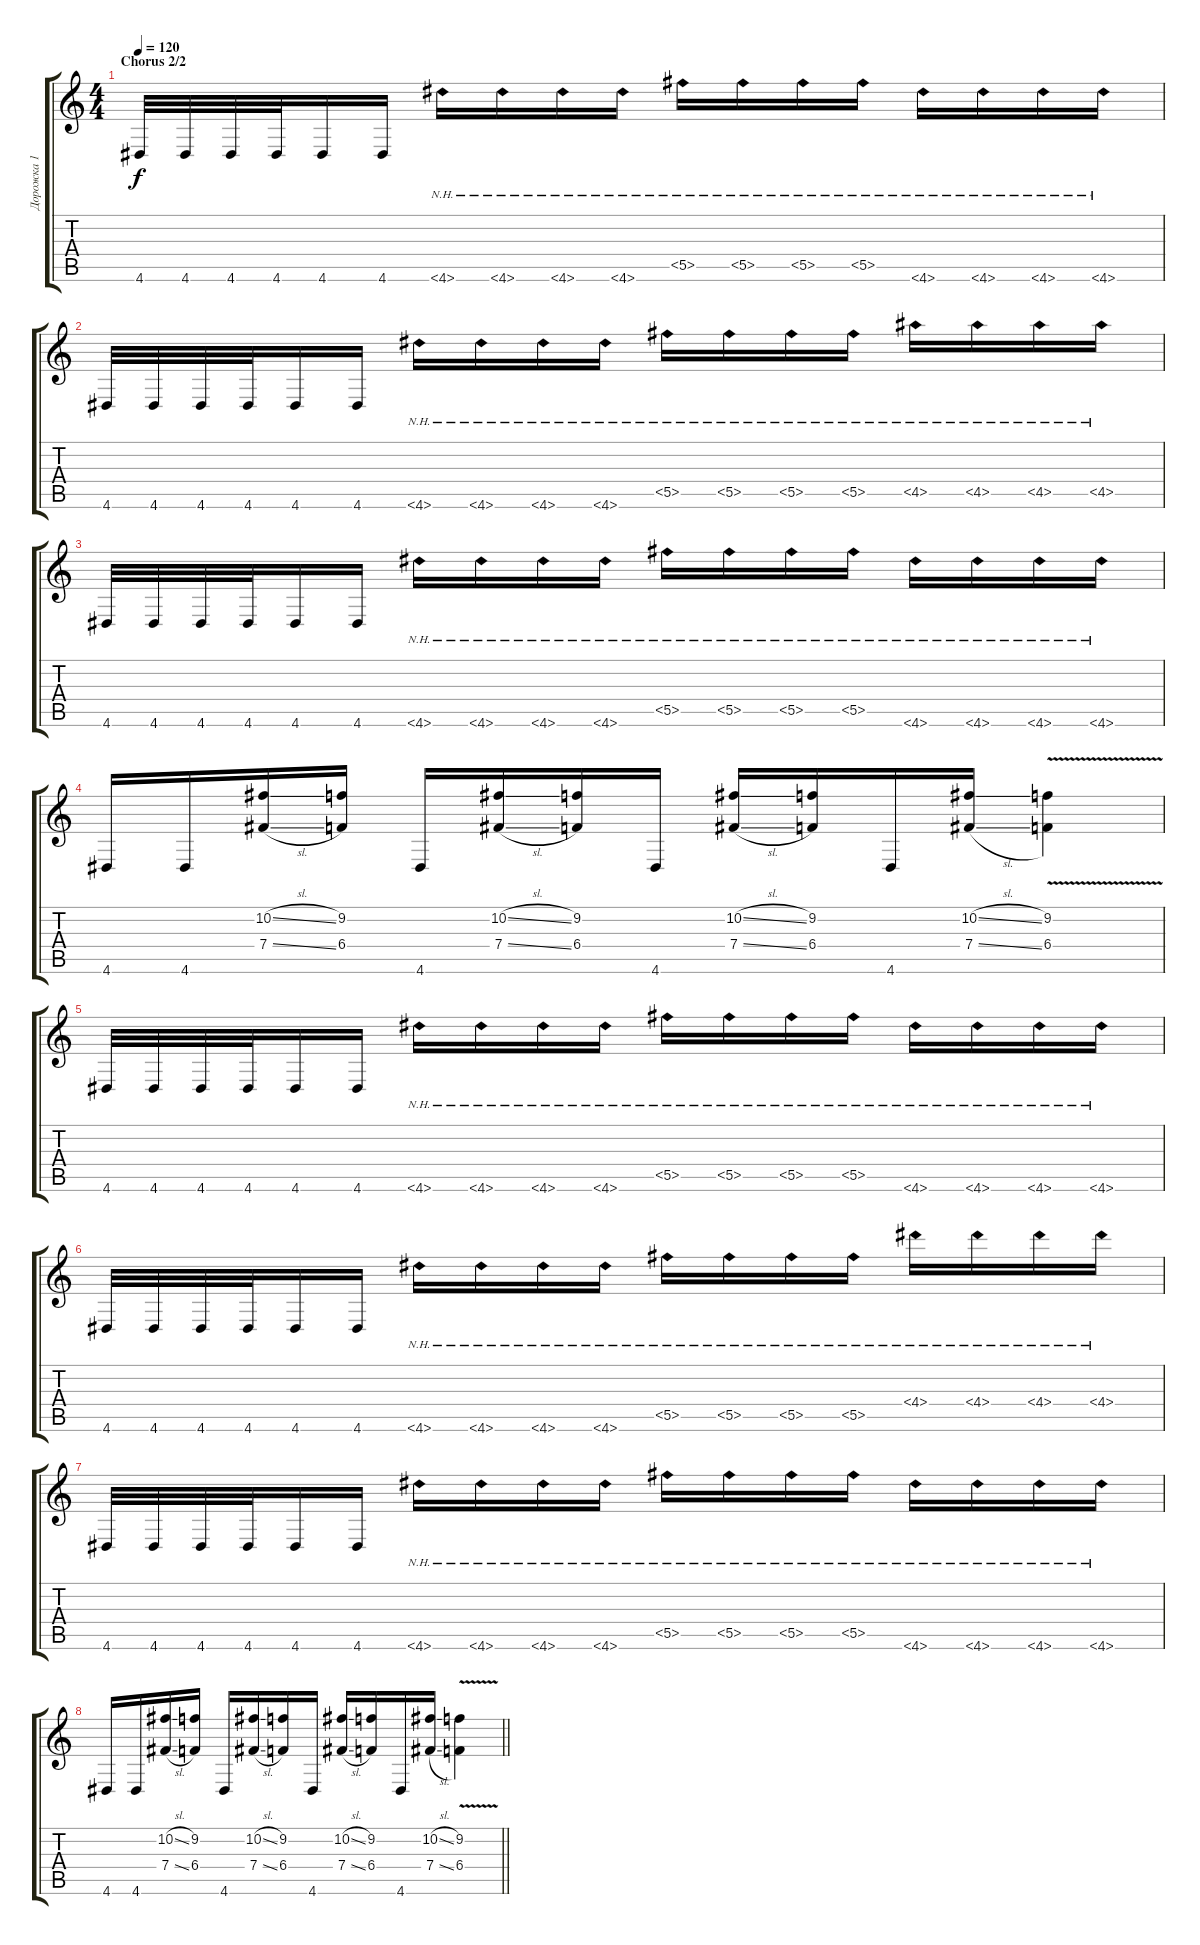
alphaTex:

\track ("Дорожка 1" "Дорожка 1") {instrument distortionguitar}
\staff {score tabs}
\tuning (Db4 Ab3 E3 B2 Gb2 B1) {hide}
\ts (4 4)
\section ("" "Chorus 2/2")
\tempo 120
\clef g2
\ks c
4.6.32{dy f} 4.6.32 4.6.32 4.6.32 4.6.16 4.6.16 4.6{nh}.16 4.6{nh}.16 4.6{nh}.16 4.6{nh}.16 5.5{nh}.16 5.5{nh}.16 5.5{nh}.16 5.5{nh}.16 4.6{nh}.16 4.6{nh}.16 4.6{nh}.16 4.6{nh}.16 |
4.6.32 4.6.32 4.6.32 4.6.32 4.6.16 4.6.16 4.6{nh}.16 4.6{nh}.16 4.6{nh}.16 4.6{nh}.16 5.5{nh}.16 5.5{nh}.16 5.5{nh}.16 5.5{nh}.16 4.5{nh}.16 4.5{nh}.16 4.5{nh}.16 4.5{nh}.16 |
4.6.32 4.6.32 4.6.32 4.6.32 4.6.16 4.6.16 4.6{nh}.16 4.6{nh}.16 4.6{nh}.16 4.6{nh}.16 5.5{nh}.16 5.5{nh}.16 5.5{nh}.16 5.5{nh}.16 4.6{nh}.16 4.6{nh}.16 4.6{nh}.16 4.6{nh}.16 |
4.6.16 4.6.16 (10.2{sl} 7.4{sl}).16 (9.2 6.4).16 4.6.16 (10.2{sl} 7.4{sl}).16 (9.2 6.4).16 4.6.16 (10.2{sl} 7.4{sl}).16 (9.2 6.4).16 4.6.16 (10.2{sl} 7.4{sl}).16 (9.2 6.4{v}).4 |
4.6.32 4.6.32 4.6.32 4.6.32 4.6.16 4.6.16 4.6{nh}.16 4.6{nh}.16 4.6{nh}.16 4.6{nh}.16 5.5{nh}.16 5.5{nh}.16 5.5{nh}.16 5.5{nh}.16 4.6{nh}.16 4.6{nh}.16 4.6{nh}.16 4.6{nh}.16 |
4.6.32 4.6.32 4.6.32 4.6.32 4.6.16 4.6.16 4.6{nh}.16 4.6{nh}.16 4.6{nh}.16 4.6{nh}.16 5.5{nh}.16 5.5{nh}.16 5.5{nh}.16 5.5{nh}.16 4.4{nh}.16 4.4{nh}.16 4.4{nh}.16 4.4{nh}.16 |
4.6.32 4.6.32 4.6.32 4.6.32 4.6.16 4.6.16 4.6{nh}.16 4.6{nh}.16 4.6{nh}.16 4.6{nh}.16 5.5{nh}.16 5.5{nh}.16 5.5{nh}.16 5.5{nh}.16 4.6{nh}.16 4.6{nh}.16 4.6{nh}.16 4.6{nh}.16 |
\barLineRight lightlight
4.6.16 4.6.16 (10.2{sl} 7.4{sl}).16 (9.2 6.4).16 4.6.16 (10.2{sl} 7.4{sl}).16 (9.2 6.4).16 4.6.16 (10.2{sl} 7.4{sl}).16 (9.2 6.4).16 4.6.16 (10.2{sl} 7.4{sl}).16 (9.2 6.4{v}).4
